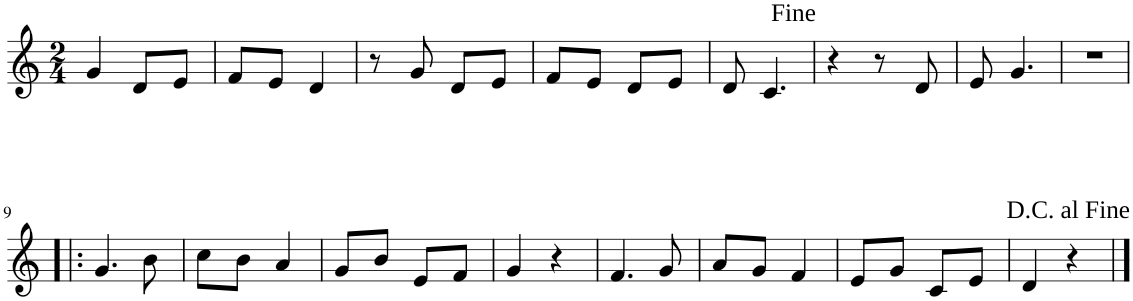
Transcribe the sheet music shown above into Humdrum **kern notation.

**kern
*part1
*staff1
*I"Voice
*clefG2
*k[]
*M2/4
=1
4g/
8d/L
8e/J
=2
8f/L
8e/J
4d/
=3
8r
8g/
8d/L
8e/J
=4
8f/L
8e/J
8d/L
8e/J
=5
8d/
4.c/
!LO:TX:a:t=<font face="Times New Roman"/>Fine
=6
4r
8r
8d/
=7
8e/
4.g/
=8
2r
!!LO:LB:g=z
=9!|:
4.g/
8b\
=10
8cc\L
8b\J
4a/
=11
8g/L
8b/J
8e/L
8f/J
=12
4g/
4r
=13
4.f/
8g/
=14
8a/L
8g/J
4f/
=15
8e/L
8g/J
8c/L
8e/J
=16
4d/
4r
!LO:TX:a:t=<font face="Times New Roman"/>D.C. al Fine
==
*-
